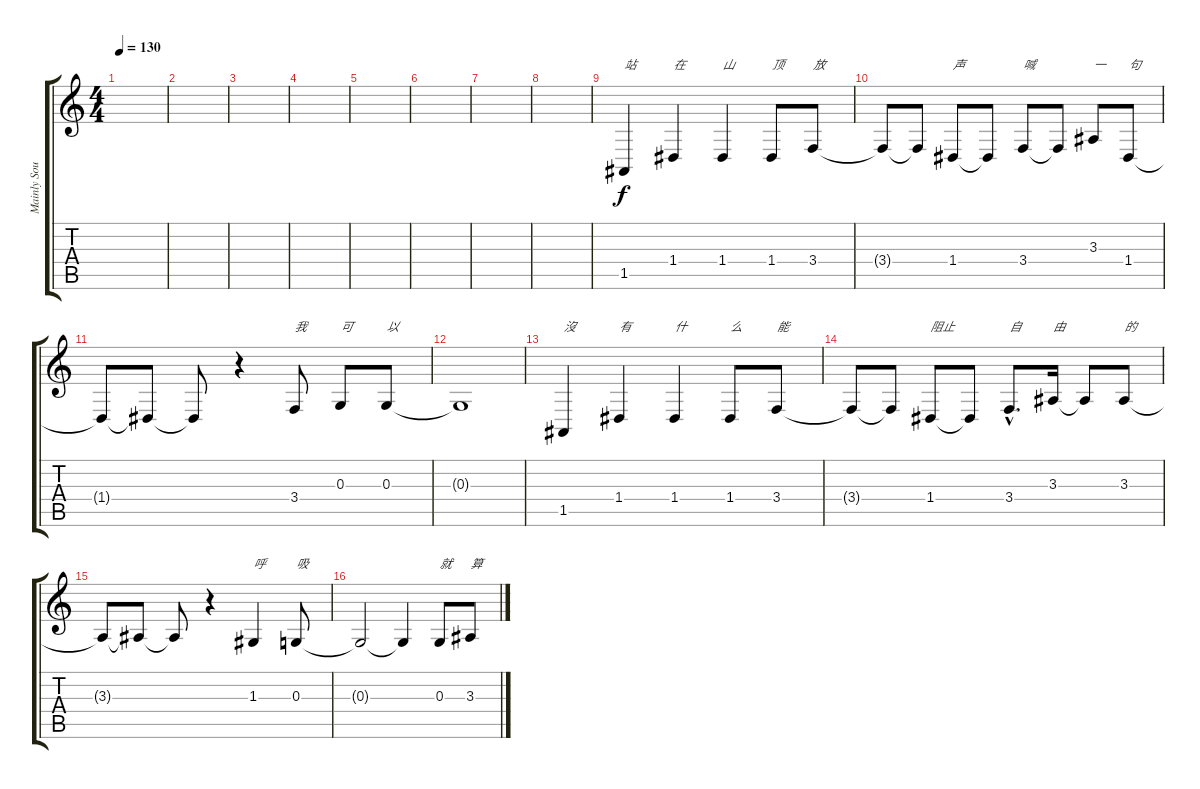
\track ("Mainly Sound" "Mainly Sou") {instrument viola}
\staff {score tabs}
\tuning (E4 B3 G3 D3 A2 E2) {hide}
\ts (4 4)
\tempo 130
\clef g2
\ks c
|
|
|
|
|
|
|
|
1.5.4{txt "站"} 1.4.4{txt "在"} 1.4.4{txt "山"} 1.4.8{txt "顶"} 3.4.8{txt "放"} |
3.4{t}.8 3.4{t}.8 1.4.8{txt "声"} 1.4{t}.8 3.4.8{txt "喊"} 3.4{t}.8 3.3.8{txt "一"} 1.4.8{txt "句　"} |
1.4{t}.8 1.4{t}.8 1.4{t}.8 r.4 3.4.8{txt "我"} 0.3.8{txt "可"} 0.3.8{txt "以"} |
0.3{t}.1 |
1.5.4{txt "沒"} 1.4.4{txt "有"} 1.4.4{txt "什"} 1.4.8{txt "么"} 3.4.8{txt "能"} |
3.4{t}.8 3.4{t}.8 1.4.8{txt "阻止"} 1.4{t}.8 3.4{hac}.8{d txt "自"} 3.3.16{txt "由"} 3.3{t}.8 3.3.8{txt "的"} |
3.3{t}.8 3.3{t}.8 3.3{t}.8 r.4 1.3.4{txt "呼"} 0.3.8{txt "吸"} |
0.3{t}.2 0.3{t}.4 0.3.8{txt "就"} 3.3.8{txt "算"}
